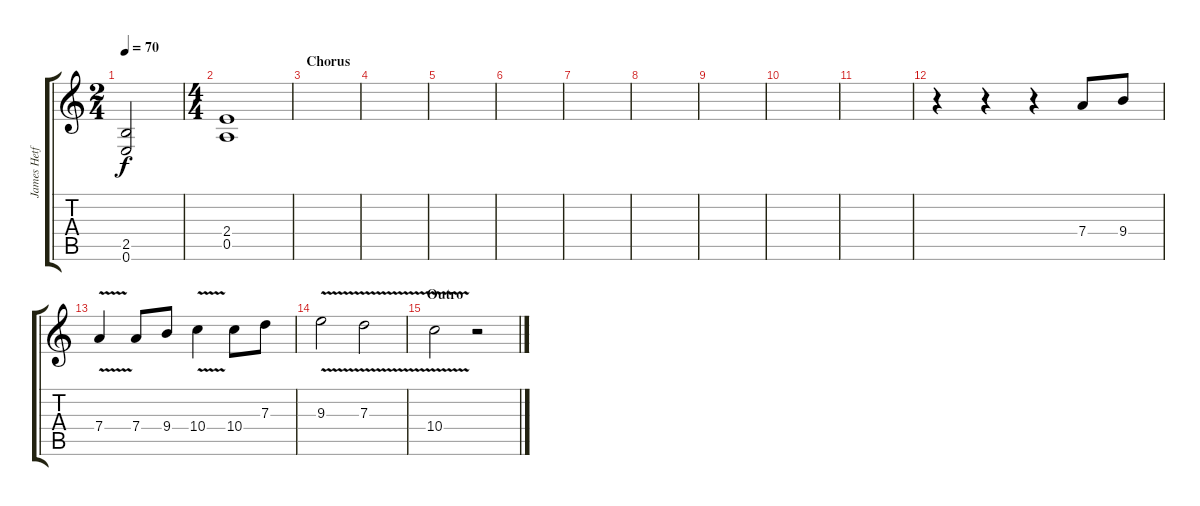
\track ("James Hetfield (Rhytm Guitar)" "James Hetf") {instrument distortionguitar}
\staff {score tabs}
\tuning (E4 B3 G3 D3 A2 E2) {hide}
\ts (2 4)
\tempo 70
\clef g2
\ks c
(2.5 0.6).2{dy f} |
\ts (4 4)
(2.4 0.5).1 |
\section ("" "Chorus")
|
|
|
|
|
|
|
|
|
r.4 r.4 r.4 7.4.8 9.4.8 |
7.4{v}.4 7.4.8 9.4.8 10.4{v}.4 10.4.8 7.3.8 |
9.3{v}.2 7.3{v}.2 |
\section ("" "Outro")
10.4{v}.2 r.2
